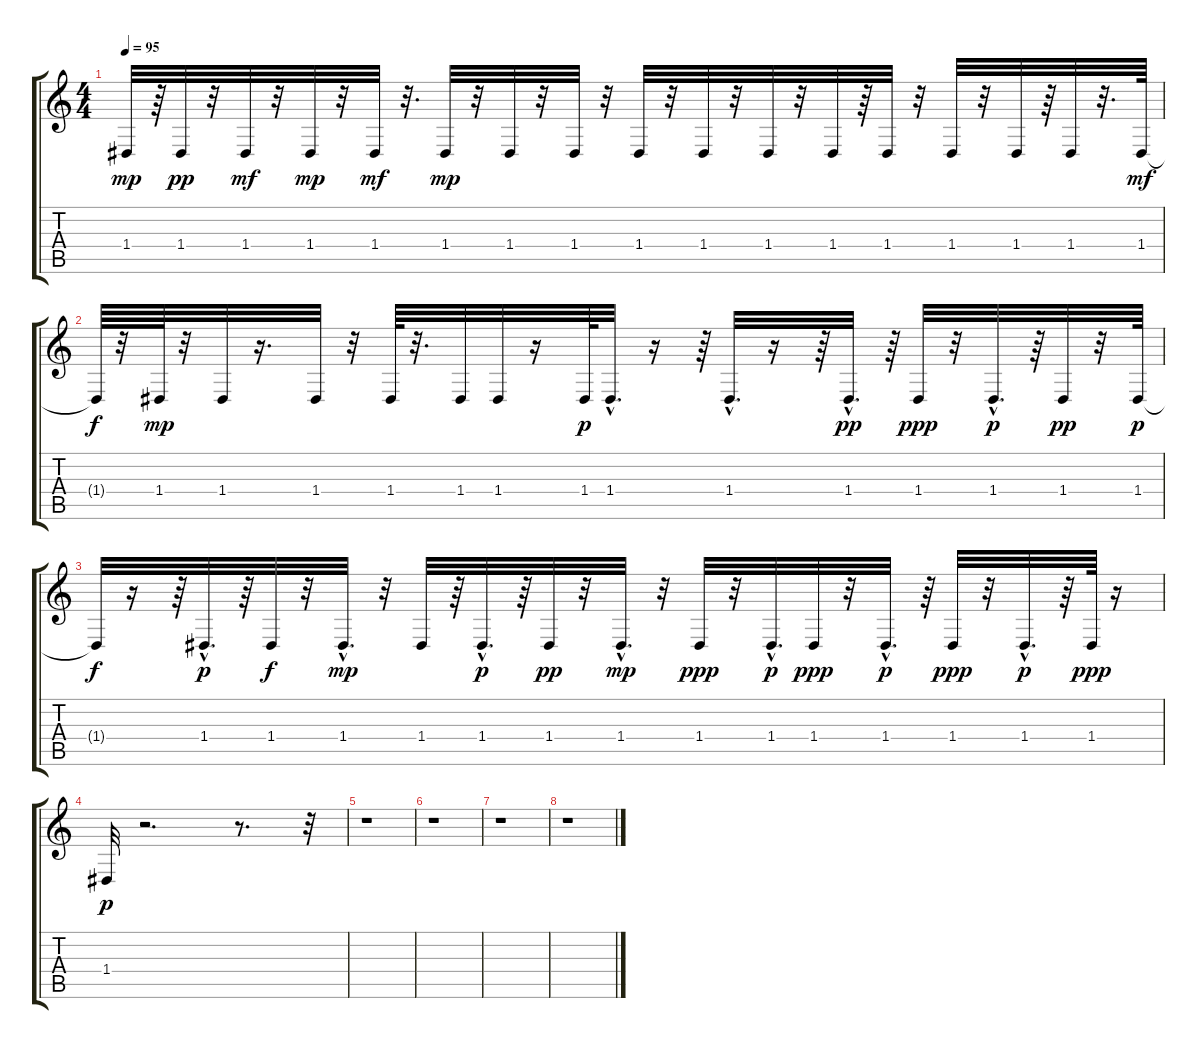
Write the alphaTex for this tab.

\track "" {instrument fx8scifi}
\staff {score tabs}
\tuning (E4 B3 G3 D3 A2 E2) {hide}
\ts (4 4)
\tempo 95
\clef g2
\ks c
1.4.32{dy mp} r.64 1.4.32{dy pp} r.32 1.4.32{dy mf} r.32 1.4.32{dy mp} r.32 1.4.32{dy mf} r.32{d} 1.4.32{dy mp} r.32 1.4.32 r.32 1.4.32 r.32 1.4.32 r.32 1.4.32 r.32 1.4.32 r.32 1.4.32 r.64 1.4.32 r.32 1.4.32 r.32 1.4.32 r.64 1.4.32 r.32{d} 1.4.64{dy mf} |
1.4{t}.64{dy f} r.32 1.4.64{dy mp} r.32 1.4.32 r.16{d} 1.4.32 r.32 1.4.64 r.32{d} 1.4.32 1.4.32 r.16 1.4.64{dy p} 1.4{hac}.32{d} r.16 r.64 1.4{hac}.32{d} r.16 r.64 1.4{hac}.32{d dy pp} r.64 1.4.32{dy ppp} r.32 1.4{hac}.32{d dy p} r.64 1.4.32{dy pp} r.32 1.4.64{dy p} |
1.4{t}.32{dy f} r.16 r.64 1.4{hac}.32{d dy p} r.64 1.4.32{dy f} r.32 1.4{hac}.32{d dy mp} r.32 1.4.32 r.64 1.4{hac}.32{d dy p} r.64 1.4.32{dy pp} r.32 1.4{hac}.32{d dy mp} r.32 1.4.32{dy ppp} r.32 1.4{hac}.32{d dy p} 1.4.32{dy ppp} r.32 1.4{hac}.32{d dy p} r.64 1.4.32{dy ppp} r.32 1.4{hac}.32{d dy p} r.64 1.4.64{dy ppp} r.16 |
1.4.32{dy p} r.2{d} r.8{d} r.32 |
r.1 |
r.1 |
r.1 |
r.1
